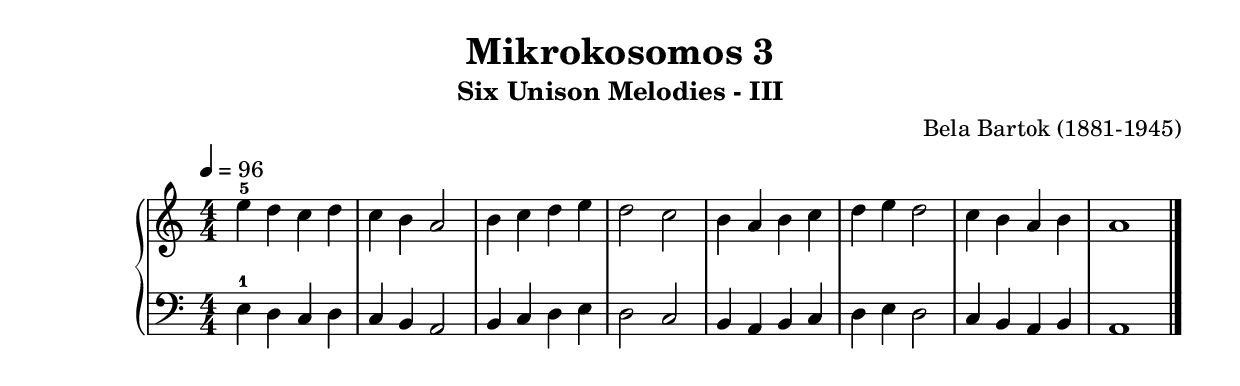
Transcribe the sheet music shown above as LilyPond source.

\version "2.20"

\header {
  title = 	"Mikrokosomos 3"
  subtitle = "Six Unison Melodies - III"
  composer =	"Bela Bartok (1881-1945)"
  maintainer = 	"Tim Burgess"
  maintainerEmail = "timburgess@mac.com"
}

righthand =  {
  \key c \major
  \numericTimeSignature \time 4/4
  \clef "treble"
  \tempo 4 = 96
  \relative c'' {
  e-5 d c d c b a2 b4 c d e d2 c b4 a b c d e d2 c4 b a b a1  \bar "|."
  }
}

lefthand =  {
  \key c \major
  \numericTimeSignature \time 4/4
  \clef "bass"
  \relative c {
  e4-1 d c d c b a2 b4 c d e d2 c b4 a b c d e d2 c4 b a b a1  \bar "|."
  }
}

\score {
   \context PianoStaff << 
    \context Staff = "one" <<
      \righthand
    >>
    \context Staff = "two" <<
      \lefthand
    >>
  >>
  \layout { }
  \midi { }
}
   
